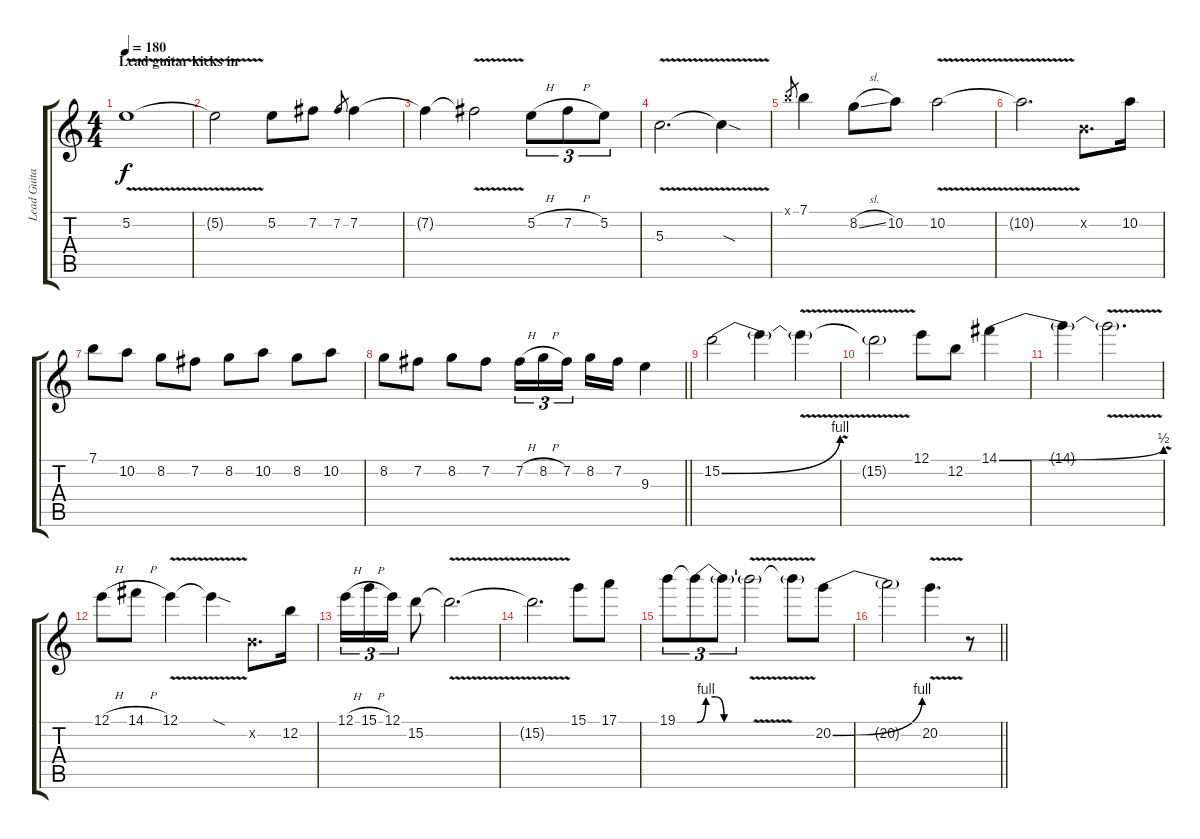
\track ("Lead Guitar" "Lead Guita") {instrument distortionguitar}
\staff {score tabs}
\tuning (E4 B3 G3 D3 A2 E2) {hide}
\ts (4 4)
\section ("" "Lead guitar kicks in")
\tempo 180
\clef g2
\ks c
5.2{v}.1{dy f} |
5.2{t}.2 5.2.8 7.2.8 7.2.8{gr} 7.2.4 |
7.2{t}.4 7.2{v t}.2 5.2{h}.8{tu (3 2)} 7.2{h}.8{tu (3 2)} 5.2.8{tu (3 2)} |
5.3{v}.2{d} 5.3{sod t}.4 |
7.1{x}.8{gr} 7.1.4 8.2{sl}.8 10.2.8 10.2{v}.2 |
10.2{t}.2{d} 0.2{x}.8{d} 10.2.16 |
7.1.8 10.2.8 8.2.8 7.2.8 8.2.8 10.2.8 8.2.8 10.2.8 |
\barLineRight lightlight
8.2.8 7.2.8 8.2.8 7.2.8 7.2{h}.16{tu (3 2)} 8.2{h}.16{tu (3 2)} 7.2.16{tu (3 2) beam splitsecondary} 8.2.16 7.2.16 9.3.4 |
15.2{be (bend 0 0 60 4)}.2 15.2{t}.4 15.2{v t}.4 |
15.2{t}.2 12.1.8 12.2.8 14.1{be (bend 0 0 60 2)}.4 |
14.1{t}.4 14.1{v t}.2{d} |
12.1{h}.8 14.1{h}.8 12.1{v}.4 12.1{sod t}.4 0.2{x}.8{d} 12.2.16 |
12.1{h}.16{tu (3 2)} 15.1{h}.16{tu (3 2)} 12.1.16{tu (3 2)} 15.2.8 15.2{v t}.2{d} |
15.2{t}.2{d} 15.1.8 17.1.8 |
19.1.8{tu (3 2)} 19.1{be (custom 0 0 10 4 20 4 30 0 60 0) t}.8{tu (3 2)} 19.1{t}.8{tu (3 2)} 19.1{v t}.2 19.1{t}.8 20.2{be (bend 0 0 60 4)}.8 |
\barLineRight lightlight
20.2{t}.2 20.2{v}.4{d} r.8
